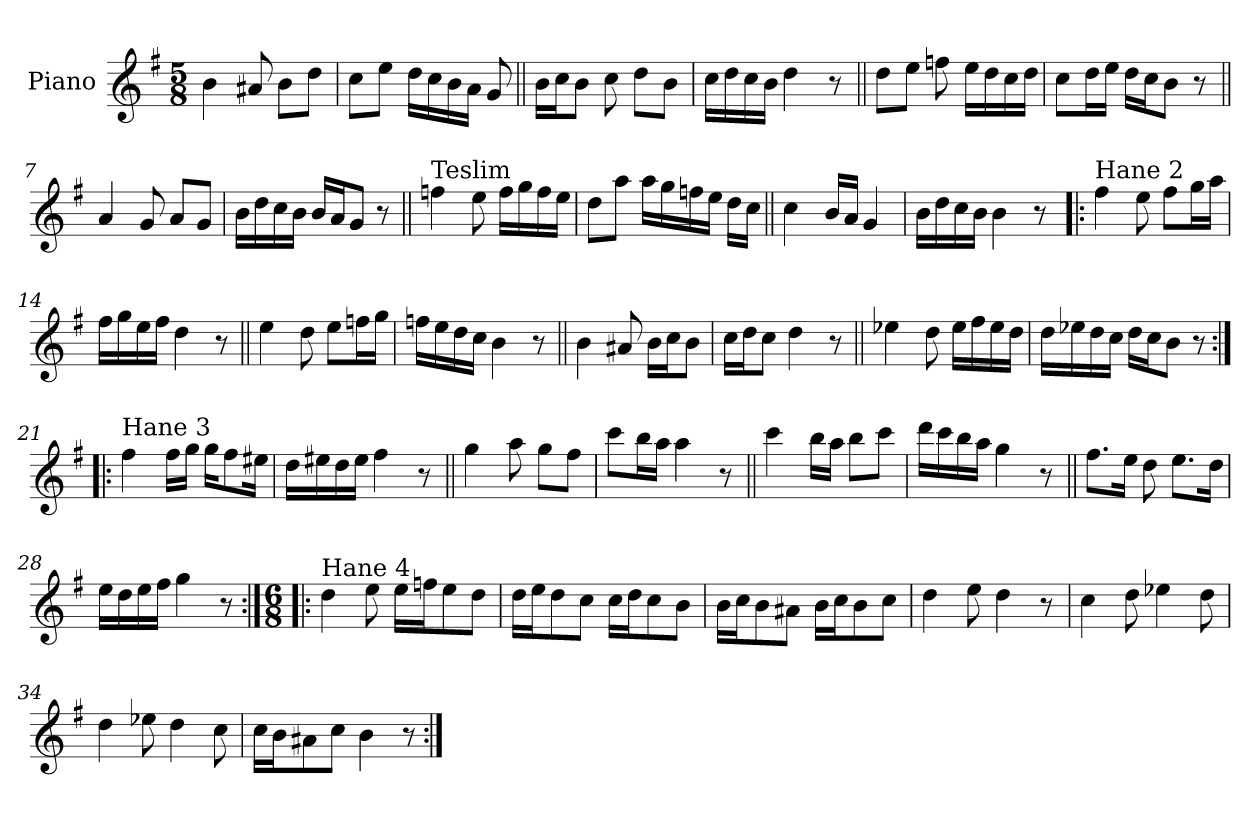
**kern
*part1
*staff1
*I"Piano
*I'Pno.
*clefG2
*k[f#]
*M5/8
=1
4b\
8a#X/
8b\L
8dd\J
=2
8cc\L
8ee\J
16dd\LL
16cc\
16b\
16a\JJ
8g/
=3||
16b\LL
16cc\J
8b\J
8cc\
8dd\L
8b\J
=4
16cc\LL
16dd\
16cc\
16b\JJ
4dd\
8r
=5||
8dd\L
8ee\J
8ffn\
16ee\LL
16dd\
16cc\
16dd\JJ
=6
8cc\L
16dd\L
16ee\JJ
16dd\LL
16cc\J
8b\J
8r
!!LO:LB:g=z
=7||
4a/
8g/
8a/L
8g/J
=8
16b\LL
16dd\
16cc\
16b\JJ
16b/LL
16a/J
8g/J
8r
=9||
!LO:TX:a:t=Teslim
4ffn\
8ee\
16ff\LL
16gg\
16ff\
16ee\JJ
=10
8dd\L
8aa\J
16aa\LL
16gg\
16ffn\
16ee\JJ
16dd\LL
16cc\JJ
=11||
4cc\
16b/LL
16a/JJ
4g/
=12
16b\LL
16dd\
16cc\
16b\JJ
4b\
8r
!!LO:LB:g=z
=13!|:
!LO:TX:a:t=Hane 2
4ff#\
8ee\
8ff#\L
16gg\L
16aa\JJ
=14
16ff#\LL
16gg\
16ee\
16ff#\JJ
4dd\
8r
=15||
4ee\
8dd\
8ee\L
16ffn\L
16gg\JJ
=16
16ffn\LL
16ee\
16dd\
16cc\JJ
4b\
8r
=17||
4b\
8a#X/
16b\LL
16cc\J
8b\J
=18
16cc\LL
16dd\J
8cc\J
4dd\
8r
=19||
4ee-X\
8dd\
16ee-\LL
16ff#\
16ee-\
16dd\JJ
!!LO:LB:g=z
=20
16dd\LL
16ee-X\
16dd\
16cc\JJ
16dd\LL
16cc\J
8b\J
8r
=21:|!|:
!LO:TX:a:t=Hane 3
4ff#\
16ff#\LL
16gg\JJ
16gg\KL
8ff#\
16ee#X\Jk
=22
16dd\LL
16ee#X\
16dd\
16ee#\JJ
4ff#\
8r
=23||
4gg\
8aa\
8gg\L
8ff#\J
=24
8ccc\L
16bb\L
16aa\JJ
4aa\
8r
=25||
4ccc\
16bb\LL
16aa\JJ
8bb\L
8ccc\J
!!LO:LB:g=z
=26
16ddd\LL
16ccc\
16bb\
16aa\JJ
4gg\
8r
=27||
8.ff#\L
16ee\Jk
8dd\
8.ee\L
16dd\Jk
=28
16ee\LL
16dd\
16ee\
16ff#\JJ
4gg\
8r
=29:|!|:
*M6/8
!LO:TX:a:t=Hane 4
4dd\
8ee\
16ee\LL
16ffn\J
8ee\
8dd\J
=30
16dd\LL
16ee\J
8dd\
8cc\J
16cc\LL
16dd\J
8cc\
8b\J
!!LO:LB:g=z
=31
16b\LL
16cc\J
8b\
8a#X\J
16b\LL
16cc\J
8b\
8cc\J
=32
4dd\
8ee\
4dd\
8r
=33
4cc\
8dd\
4ee-X\
8dd\
=34
4dd\
8ee-X\
4dd\
8cc\
=35
16cc\LL
16b\J
8a#X\
8cc\J
4b\
8r
=:|!
*-
